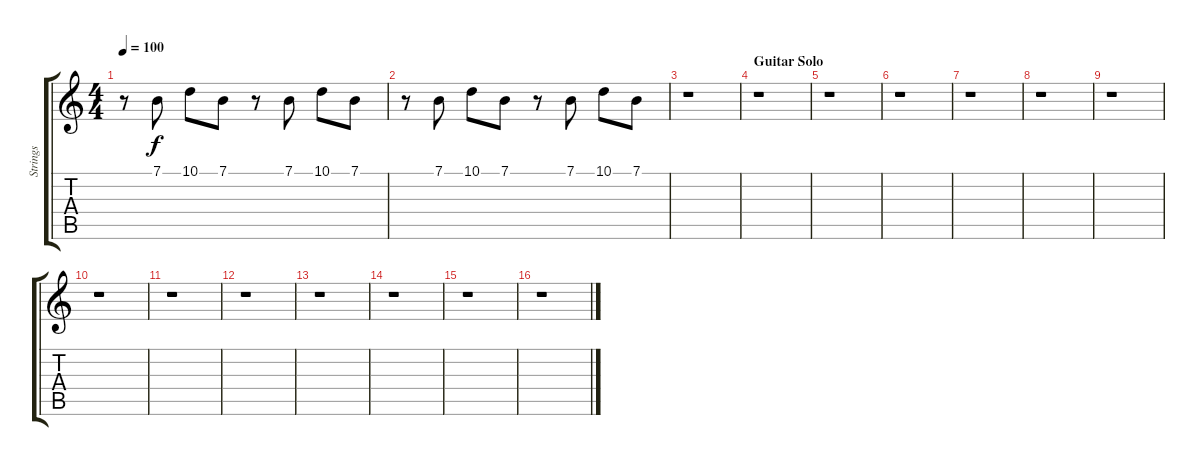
\track ("Strings" "Strings") {instrument stringensemble1}
\staff {score tabs}
\tuning (E4 B3 G3 D3 A2 E2) {hide}
\ts (4 4)
\tempo 100
\clef g2
\ks c
r.8{dy f} 7.1.8 10.1.8 7.1.8 r.8 7.1.8 10.1.8 7.1.8 |
r.8 7.1.8 10.1.8 7.1.8 r.8 7.1.8 10.1.8 7.1.8 |
r.1 |
\section ("" "Guitar Solo")
r.1 |
r.1 |
r.1 |
r.1 |
r.1 |
r.1 |
r.1 |
r.1 |
r.1 |
r.1 |
r.1 |
r.1 |
r.1
